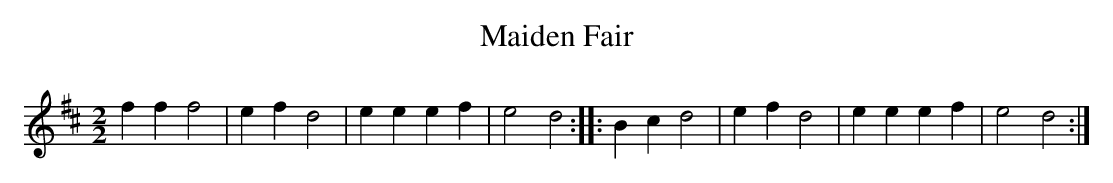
X:1
T:Maiden Fair
M:2/2
L:1/4
K:D
fff2|efd2|eeef|e2d2:|:Bcd2|efd2|eeef|e2d2:|
